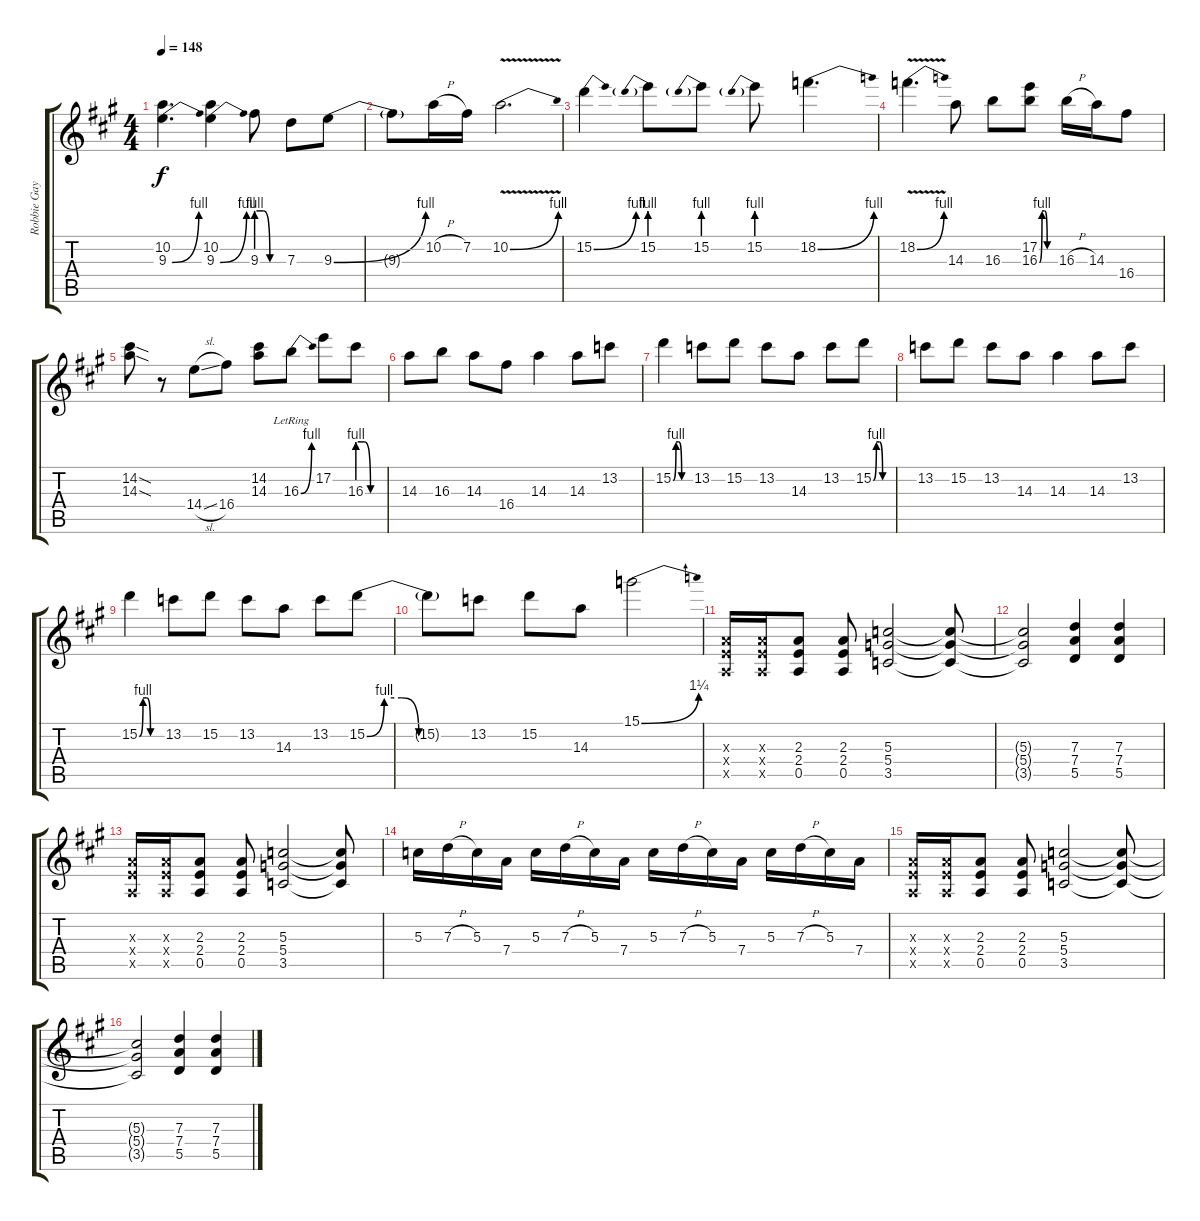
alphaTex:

\track ("Robbie Gay Guitar" "Robbie Gay") {instrument overdrivenguitar}
\staff {score tabs}
\tuning (E4 B3 G3 D3 A2 E2) {hide}
\ts (4 4)
\tempo 148
\clef g2
\ks a
(10.2 9.3{be (bend 0 0 60 4)}).4{d dy f} (10.2 9.3{be (bend 0 0 60 4)}).4 9.3{be (custom 0 4 15 4 30 0 60 0)}.8 7.3.8 9.3{be (bend 0 0 60 4)}.8 |
9.3{t}.8 10.2{h}.16 7.2.16 10.2{be (bend 0 0 60 4) v}.2{d} |
15.2{be (bend 0 0 60 4)}.4 15.2{be (prebend 0 4 60 4)}.8 15.2{be (prebend 0 4 60 4)}.8 15.2{be (prebend 0 4 60 4)}.8 18.2{be (bend 0 0 60 4)}.4{d} |
18.2{be (bend 0 0 60 4) v}.4{d} 14.3.8 16.3.8 (17.2 16.3{be (custom 0 0 10 4 20 4 30 0 60 0)}).8 16.3{h}.16 14.3.16 16.4.8 |
(14.2{sod} 14.3{sod}).8 r.8 14.4{sl}.8 16.4.8 (14.2 14.3).8 16.3{be (bend 0 0 60 4) lr}.8 17.2.8 16.3{be (custom 0 4 15 4 30 0 60 0)}.8 |
14.3.8 16.3.8 14.3.8 16.4.8 14.3.4 14.3.8 13.2.8 |
15.2{be (custom 0 0 10 4 20 4 30 0 60 0)}.4 13.2.8 15.2.8 13.2.8 14.3.8 13.2.8 15.2{be (custom 0 0 10 4 20 4 30 0 60 0)}.8 |
13.2.8 15.2.8 13.2.8 14.3.8 14.3.4 14.3.8 13.2.8 |
15.2{be (custom 0 0 10 4 20 4 30 0 60 0)}.4 13.2.8 15.2.8 13.2.8 14.3.8 13.2.8 15.2{be (custom 0 0 10 4 20 4 30 0 60 0)}.8 |
15.2{t}.8 13.2.8 15.2.8 14.3.8 15.1{be (bend 0 0 60 5)}.2 |
(2.3{x} 2.4{x} 0.5{x}).16{volume 11 balance 16} (2.3{x} 2.4{x} 0.5{x}).16 (2.3 2.4 0.5).8 (2.3 2.4 0.5).8 (5.3 5.4 3.5).2 (5.3{t} 5.4{t} 3.5{t}).8 |
(5.3{t} 5.4{t} 3.5{t}).2 (7.3 7.4 5.5).4 (7.3 7.4 5.5).4 |
(2.3{x} 2.4{x} 0.5{x}).16 (2.3{x} 2.4{x} 0.5{x}).16 (2.3 2.4 0.5).8 (2.3 2.4 0.5).8 (5.3 5.4 3.5).2 (5.3{t} 5.4{t} 3.5{t}).8 |
5.3.16 7.3{h}.16 5.3.16 7.4.16 5.3.16 7.3{h}.16 5.3.16 7.4.16 5.3.16 7.3{h}.16 5.3.16 7.4.16 5.3.16 7.3{h}.16 5.3.16 7.4.16 |
(2.3{x} 2.4{x} 0.5{x}).16 (2.3{x} 2.4{x} 0.5{x}).16 (2.3 2.4 0.5).8 (2.3 2.4 0.5).8 (5.3 5.4 3.5).2 (5.3{t} 5.4{t} 3.5{t}).8 |
(5.3{t} 5.4{t} 3.5{t}).2 (7.3 7.4 5.5).4 (7.3 7.4 5.5).4
